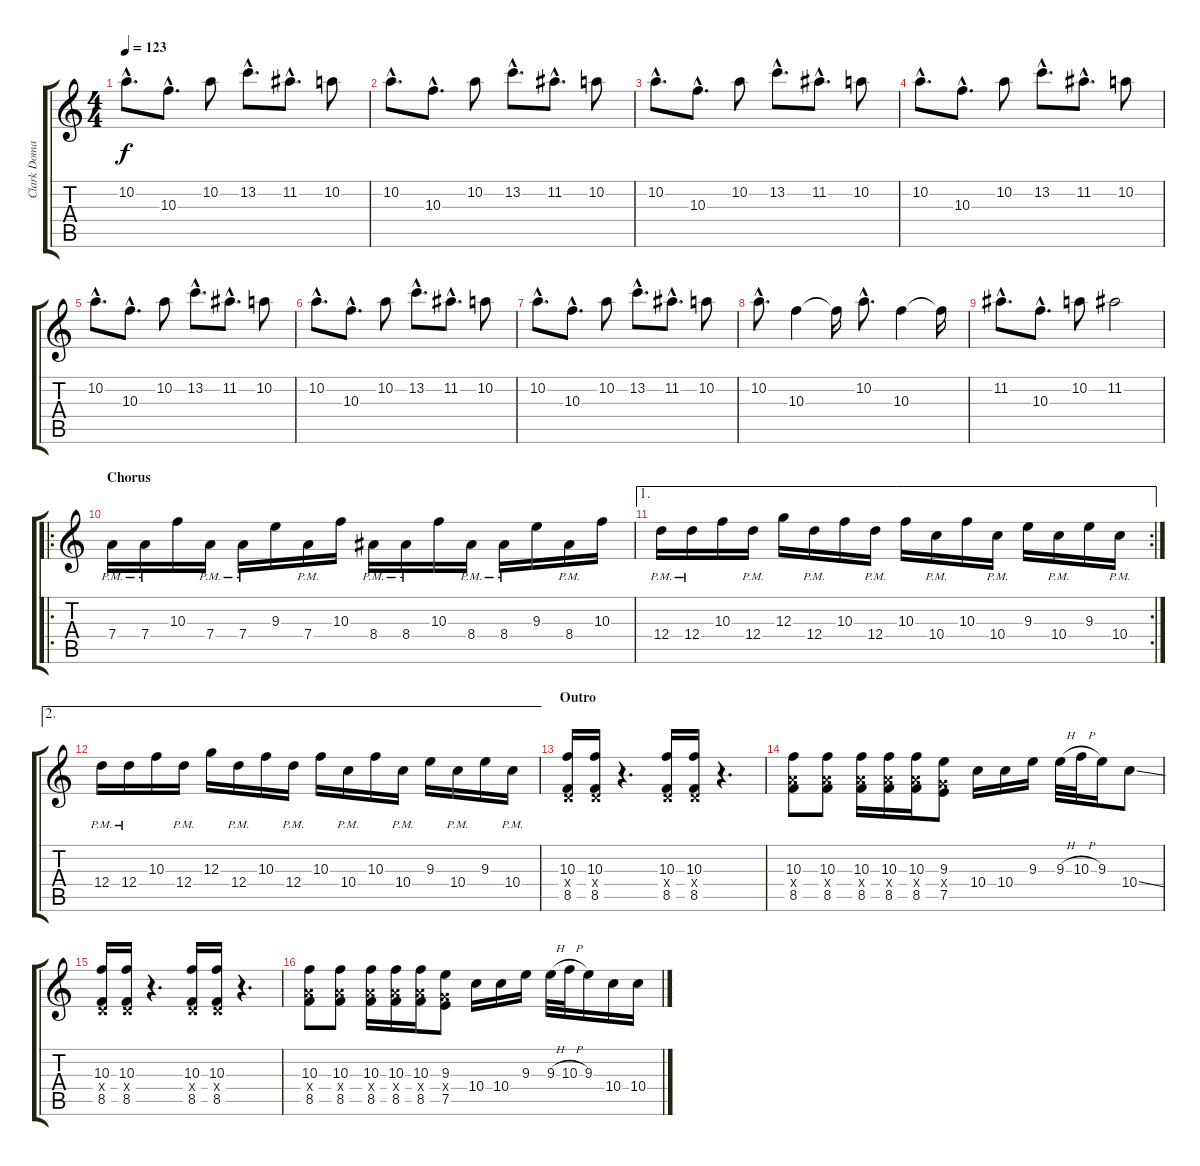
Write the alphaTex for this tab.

\track ("Clark Domae Lead" "Clark Doma") {instrument distortionguitar}
\staff {score tabs}
\tuning (E4 B3 G3 D3 A2 E2) {hide}
\ts (4 4)
\tempo 123
\clef g2
\ks c
10.2{hac}.8{d dy f} 10.3{hac}.8{d} 10.2.8 13.2{hac}.8{d} 11.2{hac}.8{d} 10.2.8 |
10.2{hac}.8{d} 10.3{hac}.8{d} 10.2.8 13.2{hac}.8{d} 11.2{hac}.8{d} 10.2.8 |
10.2{hac}.8{d} 10.3{hac}.8{d} 10.2.8 13.2{hac}.8{d} 11.2{hac}.8{d} 10.2.8 |
10.2{hac}.8{d} 10.3{hac}.8{d} 10.2.8 13.2{hac}.8{d} 11.2{hac}.8{d} 10.2.8 |
10.2{hac}.8{d} 10.3{hac}.8{d} 10.2.8 13.2{hac}.8{d} 11.2{hac}.8{d} 10.2.8 |
10.2{hac}.8{d} 10.3{hac}.8{d} 10.2.8 13.2{hac}.8{d} 11.2{hac}.8{d} 10.2.8 |
10.2{hac}.8{d} 10.3{hac}.8{d} 10.2.8 13.2{hac}.8{d} 11.2{hac}.8{d} 10.2.8 |
10.2{hac}.8{d} 10.3.4 10.3{t}.16 10.2{hac}.8{d} 10.3.4 10.3{t}.16 |
11.2{hac}.8{d} 10.3{hac}.8{d} 10.2.8 11.2.2 |
\ro
\section ("" "Chorus")
7.4{pm}.16 7.4{pm}.16 10.3.16 7.4{pm}.16 7.4{pm}.16 9.3.16 7.4{pm}.16 10.3.16 8.4{pm}.16 8.4{pm}.16 10.3.16 8.4{pm}.16 8.4{pm}.16 9.3.16 8.4{pm}.16 10.3.16 |
\ae 1
\rc 2
12.4{pm}.16 12.4{pm}.16 10.3.16 12.4{pm}.16 12.3.16 12.4{pm}.16 10.3.16 12.4{pm}.16 10.3.16 10.4{pm}.16 10.3.16 10.4{pm}.16 9.3.16 10.4{pm}.16 9.3.16 10.4{pm}.16 |
\ae 2
12.4{pm}.16 12.4{pm}.16 10.3.16 12.4{pm}.16 12.3.16 12.4{pm}.16 10.3.16 12.4{pm}.16 10.3.16 10.4{pm}.16 10.3.16 10.4{pm}.16 9.3.16 10.4{pm}.16 9.3.16 10.4{pm}.16 |
\section ("" "Outro")
(10.3 0.4{x} 8.5).16 (10.3 0.4{x} 8.5).16 r.4{d} (10.3 0.4{x} 8.5).16 (10.3 0.4{x} 8.5).16 r.4{d} |
(10.3 7.4{x} 8.5).8 (10.3 7.4{x} 8.5).8 (10.3 7.4{x} 8.5).16 (10.3 7.4{x} 8.5).16 (10.3 7.4{x} 8.5).16 (9.3 5.4{x} 7.5).8 10.4.16 10.4.16 9.3.16 9.3{h}.32 10.3{h}.32 9.3.16 10.4{ss}.8 |
(10.3 0.4{x} 8.5).16 (10.3 0.4{x} 8.5).16 r.4{d} (10.3 0.4{x} 8.5).16 (10.3 0.4{x} 8.5).16 r.4{d} |
(10.3 7.4{x} 8.5).8 (10.3 7.4{x} 8.5).8 (10.3 7.4{x} 8.5).16 (10.3 7.4{x} 8.5).16 (10.3 7.4{x} 8.5).16 (9.3 5.4{x} 7.5).8 10.4.16 10.4.16 9.3.16 9.3{h}.32 10.3{h}.32 9.3.16 10.4.16 10.4.16
